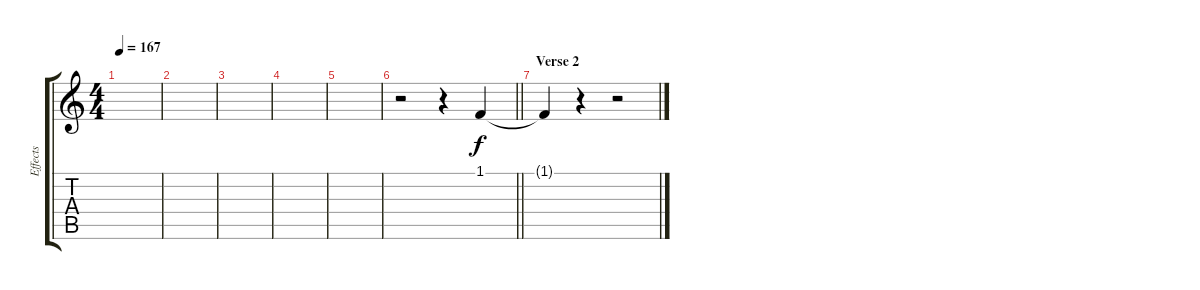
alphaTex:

\track ("Effects" "Effects") {instrument reversecymbal}
\staff {score tabs}
\tuning (E4 B3 G3 D3 A2 E2) {hide}
\ts (4 4)
\tempo 167
\clef g2
\ks c
|
|
|
|
|
\barLineRight lightlight
r.2 r.4 1.1.4 |
\section ("" "Verse 2")
1.1{t}.4 r.4 r.2
